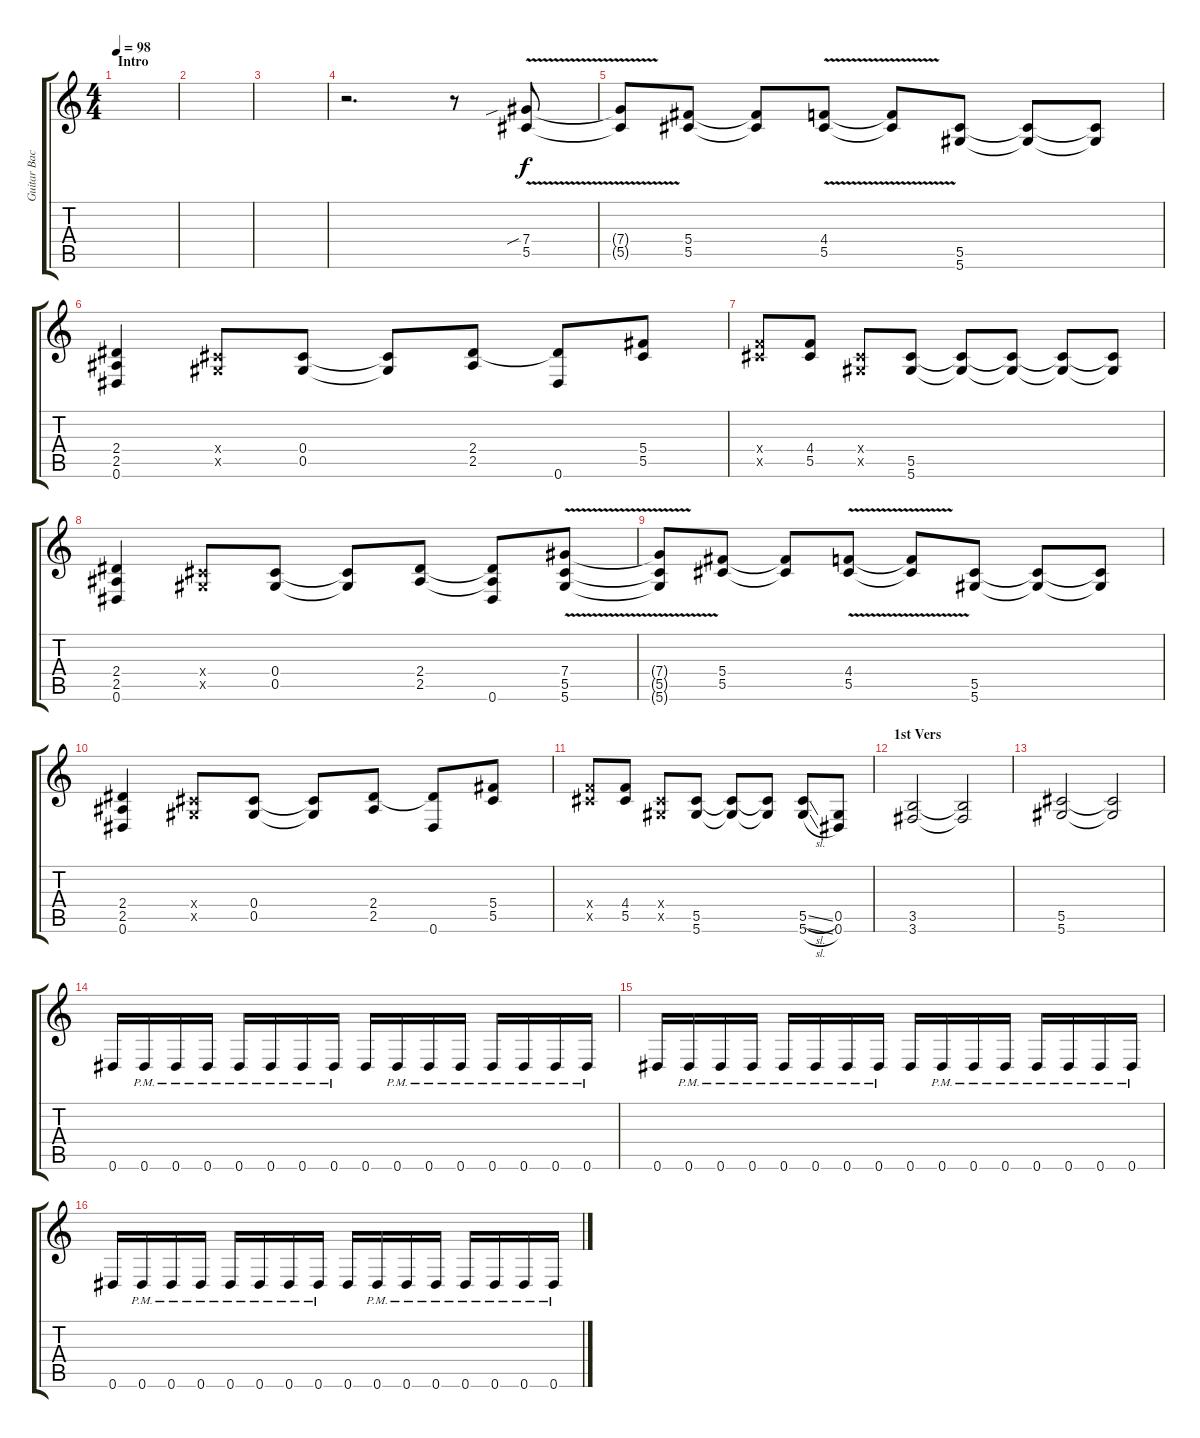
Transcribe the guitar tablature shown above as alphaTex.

\track ("Guitar Back (Solo)" "Guitar Bac") {instrument distortionguitar}
\staff {score tabs}
\tuning (Eb4 Bb3 Gb3 Db3 Ab2 Eb2) {hide}
\ts (4 4)
\section ("" "Intro")
\tempo 98
\clef g2
\ks c
|
|
|
r.2{d} r.8 (7.4{v sib} 5.5{v}).8 |
(7.4{t} 5.5{t}).8 (5.4 5.5).8 (5.4{t} 5.5{t}).8 (4.4{v} 5.5).8 (4.4{t} 5.5{t}).8 (5.5 5.6).8 (5.5{t} 5.6{t}).8 (5.5{t} 5.6{t}).8 |
(2.4 2.5 0.6).4 (0.4{x} 0.5{x}).8 (0.4 0.5).8 (0.4{t} 0.5{t}).8 (2.4 2.5).8 (2.4{t} 0.6).8 (5.4 5.5).8 |
(4.4{x} 5.5{x}).8 (4.4 5.5).8 (0.4{x} 0.5{x}).8 (5.5 5.6).8 (5.5{t} 5.6{t}).8 (5.5{t} 5.6{t}).8 (5.5{t} 5.6{t}).8 (5.5{t} 5.6{t}).8 |
(2.4 2.5 0.6).4 (0.4{x} 0.5{x}).8 (0.4 0.5).8 (0.4{t} 0.5{t}).8 (2.4 2.5).8 (2.4{t} 2.5{t} 0.6).8 (7.4{v} 5.5{v} 5.6).8 |
(7.4{t} 5.5{t} 5.6{t}).8 (5.4 5.5).8 (5.4{t} 5.5{t}).8 (4.4{v} 5.5).8 (4.4{t} 5.5{t}).8 (5.5 5.6).8 (5.5{t} 5.6{t}).8 (5.5{t} 5.6{t}).8 |
(2.4 2.5 0.6).4 (0.4{x} 0.5{x}).8 (0.4 0.5).8 (0.4{t} 0.5{t}).8 (2.4 2.5).8 (2.4{t} 0.6).8 (5.4 5.5).8 |
(4.4{x} 5.5{x}).8 (4.4 5.5).8 (0.4{x} 0.5{x}).8 (5.5 5.6).8 (5.5{t} 5.6{t}).8 (5.5{t} 5.6{t}).8 (5.5{sl} 5.6{sl}).8 (0.5 0.6).8 |
\section ("" "1st Vers")
(3.5 3.6).2 (3.5{t} 3.6{t}).2 |
(5.5 5.6).2 (5.5{t} 5.6{t}).2 |
0.6.16 0.6{pm}.16 0.6{pm}.16 0.6{pm}.16 0.6{pm}.16 0.6{pm}.16 0.6{pm}.16 0.6{pm}.16 0.6.16 0.6{pm}.16 0.6{pm}.16 0.6{pm}.16 0.6{pm}.16 0.6{pm}.16 0.6{pm}.16 0.6{pm}.16 |
0.6.16 0.6{pm}.16 0.6{pm}.16 0.6{pm}.16 0.6{pm}.16 0.6{pm}.16 0.6{pm}.16 0.6{pm}.16 0.6.16 0.6{pm}.16 0.6{pm}.16 0.6{pm}.16 0.6{pm}.16 0.6{pm}.16 0.6{pm}.16 0.6{pm}.16 |
0.6.16 0.6{pm}.16 0.6{pm}.16 0.6{pm}.16 0.6{pm}.16 0.6{pm}.16 0.6{pm}.16 0.6{pm}.16 0.6.16 0.6{pm}.16 0.6{pm}.16 0.6{pm}.16 0.6{pm}.16 0.6{pm}.16 0.6{pm}.16 0.6{pm}.16
